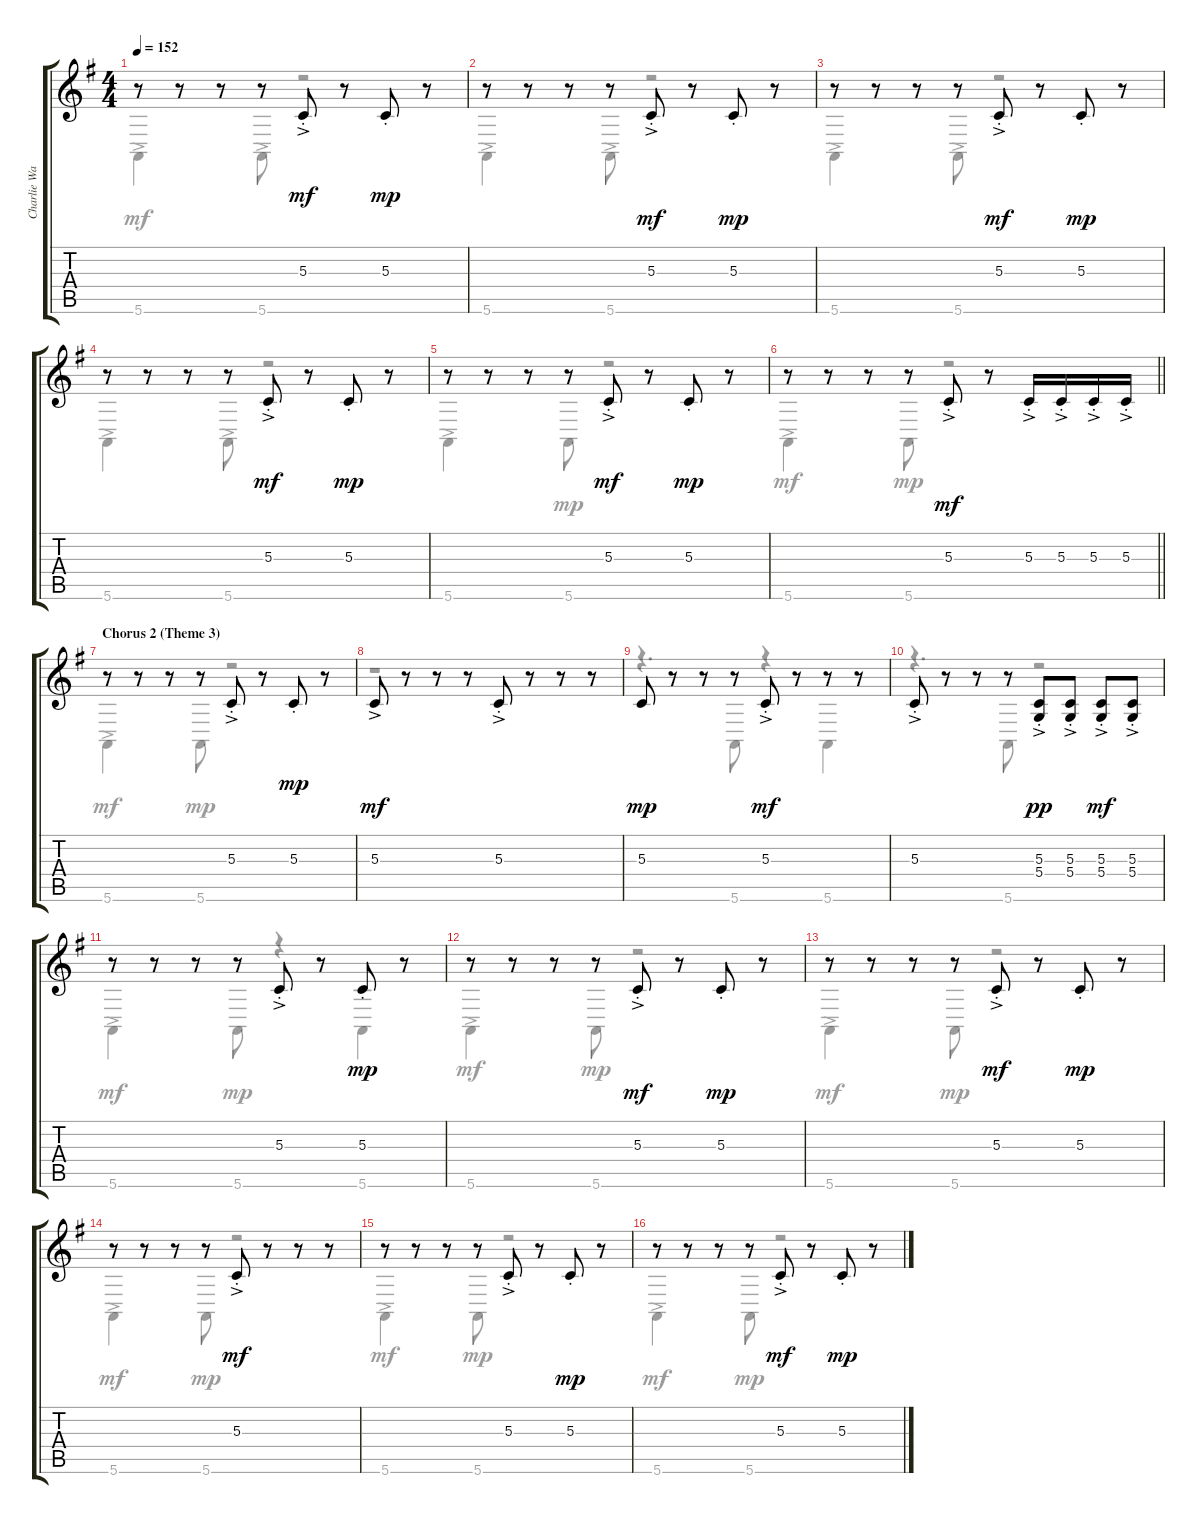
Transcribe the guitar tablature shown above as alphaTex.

\track ("Charlie Watts - Drums & Rocky Dixon - Co" "Charlie Wa") {instrument melodictom}
\staff {score tabs}
\tuning (E4 B3 G3 D3 A2 E2) {hide}
\voice
\ts (4 4)
\tempo 152
\clef g2
\ks g
r.8{dy mp} r.8 r.8 r.8 5.3{ac st}.8{dy mf} r.8 5.3{st}.8{dy mp} r.8 |
r.8 r.8 r.8 r.8 5.3{ac st}.8{dy mf} r.8 5.3{st}.8{dy mp} r.8 |
r.8 r.8 r.8 r.8 5.3{ac st}.8{dy mf} r.8 5.3{st}.8{dy mp} r.8 |
r.8 r.8 r.8 r.8 5.3{ac st}.8{dy mf} r.8 5.3{st}.8{dy mp} r.8 |
r.8 r.8 r.8 r.8 5.3{ac st}.8{dy mf} r.8 5.3{st}.8{dy mp} r.8 |
\barLineRight lightlight
r.8 r.8 r.8 r.8 5.3{ac st}.8{dy mf} r.8 5.3{ac st}.16 5.3{ac st}.16 5.3{ac st}.16 5.3{ac st}.16 |
\section ("" "Chorus 2 (Theme 3)")
r.8 r.8 r.8 r.8 5.3{ac st}.8 r.8 5.3{st}.8{dy mp} r.8 |
5.3{ac}.8{dy mf} r.8 r.8 r.8 5.3{ac st}.8 r.8 r.8 r.8 |
5.3.8{dy mp} r.8 r.8 r.8 5.3{ac st}.8{dy mf} r.8 r.8 r.8 |
5.3{ac st}.8 r.8 r.8 r.8 (5.3{ac st} 5.4{st}).8{dy pp} (5.3{ac st} 5.4{st}).8 (5.3{ac st} 5.4{ac st}).8{dy mf} (5.3{ac st} 5.4{ac st}).8 |
r.8 r.8 r.8 r.8 5.3{ac st}.8 r.8 5.3{st}.8{dy mp} r.8 |
r.8 r.8 r.8 r.8 5.3{ac st}.8{dy mf} r.8 5.3{st}.8{dy mp} r.8 |
r.8 r.8 r.8 r.8 5.3{ac st}.8{dy mf} r.8 5.3{st}.8{dy mp} r.8 |
r.8 r.8 r.8 r.8 5.3{ac st}.8{dy mf} r.8 r.8 r.8 |
r.8 r.8 r.8 r.8 5.3{ac st}.8 r.8 5.3{st}.8{dy mp} r.8 |
r.8 r.8 r.8 r.8 5.3{ac st}.8{dy mf} r.8 5.3{st}.8{dy mp} r.8
\voice
\clef g2
\ottava regular
\simile none
\ks g
5.6{ac}.4{dy mf} r.8 5.6{ac}.8 r.2 |
5.6{ac}.4 r.8 5.6{ac}.8 r.2 |
5.6{ac}.4 r.8 5.6{ac}.8 r.2 |
5.6{ac}.4 r.8 5.6{ac}.8 r.2 |
5.6{ac}.4 r.8 5.6.8{dy mp} r.2 |
\barLineRight lightlight
5.6{ac}.4{dy mf} r.8 5.6.8{dy mp} r.2 |
5.6{ac}.4{dy mf} r.8 5.6.8{dy mp} r.2 |
r.1 |
r.4{d} 5.6.8 r.4 5.6.4 |
r.4{d} 5.6.8 r.2 |
5.6{ac}.4{dy mf} r.8 5.6.8{dy mp} r.4 5.6.4 |
5.6{ac}.4{dy mf} r.8 5.6.8{dy mp} r.2 |
5.6{ac}.4{dy mf} r.8 5.6.8{dy mp} r.2 |
5.6{ac}.4{dy mf} r.8 5.6.8{dy mp} r.2 |
5.6{ac}.4{dy mf} r.8 5.6.8{dy mp} r.2 |
5.6{ac}.4{dy mf} r.8 5.6.8{dy mp} r.2
